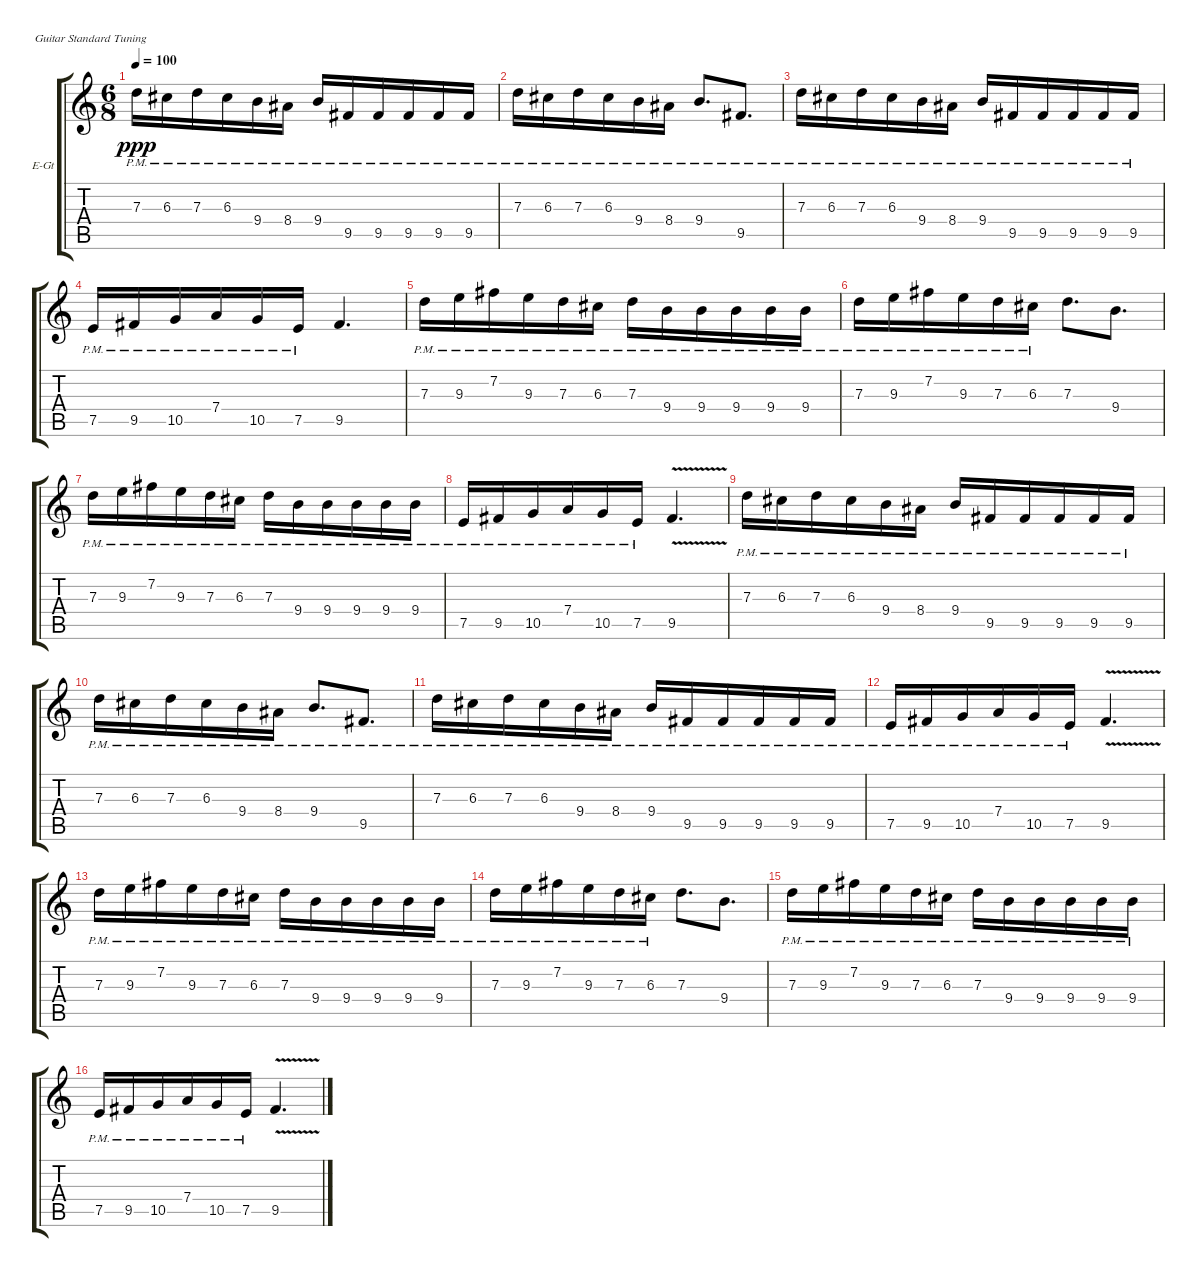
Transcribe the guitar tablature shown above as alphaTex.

\defaultSystemsLayout 4
\bracketExtendMode groupsimilarinstruments
\firstSystemTrackNameOrientation horizontal
\otherSystemsTrackNameOrientation horizontal
\track ("Extra Guitar" "E-Gt") {instrument distortionguitar}
\staff {score tabs}
\tuning (E4 B3 G3 D3 A2 E2)
\ts (6 8)
\tempo 100
\clef g2
\ks c
7.3{pm}.16{dy ppp} 6.3{pm}.16 7.3{pm}.16 6.3{pm}.16 9.4{pm}.16 8.4{pm}.16 9.4{pm}.16 9.5{pm}.16 9.5{pm}.16 9.5{pm}.16 9.5{pm}.16 9.5{pm}.16 |
7.3{pm}.16 6.3{pm}.16 7.3{pm}.16 6.3{pm}.16 9.4{pm}.16 8.4{pm}.16 9.4{pm}.8{d} 9.5{pm}.8{d} |
7.3{pm}.16 6.3{pm}.16 7.3{pm}.16 6.3{pm}.16 9.4{pm}.16 8.4{pm}.16 9.4{pm}.16 9.5{pm}.16 9.5{pm}.16 9.5{pm}.16 9.5{pm}.16 9.5{pm}.16 |
7.5{pm}.16 9.5{pm}.16 10.5{pm}.16 7.4{pm}.16 10.5{pm}.16 7.5{pm}.16 9.5.4{d} |
7.3{pm}.16 9.3{pm}.16 7.2{pm}.16 9.3{pm}.16 7.3{pm}.16 6.3{pm}.16 7.3{pm}.16 9.4{pm}.16 9.4{pm}.16 9.4{pm}.16 9.4{pm}.16 9.4{pm}.16 |
7.3{pm}.16 9.3{pm}.16 7.2{pm}.16 9.3{pm}.16 7.3{pm}.16 6.3{pm}.16 7.3.8{d} 9.4.8{d} |
7.3{pm}.16 9.3{pm}.16 7.2{pm}.16 9.3{pm}.16 7.3{pm}.16 6.3{pm}.16 7.3{pm}.16 9.4{pm}.16 9.4{pm}.16 9.4{pm}.16 9.4{pm}.16 9.4{pm}.16 |
7.5{pm}.16 9.5{pm}.16 10.5{pm}.16 7.4{pm}.16 10.5{pm}.16 7.5{pm}.16 9.5{v}.4{d} |
7.3{pm}.16 6.3{pm}.16 7.3{pm}.16 6.3{pm}.16 9.4{pm}.16 8.4{pm}.16 9.4{pm}.16 9.5{pm}.16 9.5{pm}.16 9.5{pm}.16 9.5{pm}.16 9.5{pm}.16 |
7.3{pm}.16 6.3{pm}.16 7.3{pm}.16 6.3{pm}.16 9.4{pm}.16 8.4{pm}.16 9.4{pm}.8{d} 9.5{pm}.8{d} |
7.3{pm}.16 6.3{pm}.16 7.3{pm}.16 6.3{pm}.16 9.4{pm}.16 8.4{pm}.16 9.4{pm}.16 9.5{pm}.16 9.5{pm}.16 9.5{pm}.16 9.5{pm}.16 9.5{pm}.16 |
7.5{pm}.16 9.5{pm}.16 10.5{pm}.16 7.4{pm}.16 10.5{pm}.16 7.5{pm}.16 9.5{v}.4{d} |
7.3{pm}.16 9.3{pm}.16 7.2{pm}.16 9.3{pm}.16 7.3{pm}.16 6.3{pm}.16 7.3{pm}.16 9.4{pm}.16 9.4{pm}.16 9.4{pm}.16 9.4{pm}.16 9.4{pm}.16 |
7.3{pm}.16 9.3{pm}.16 7.2{pm}.16 9.3{pm}.16 7.3{pm}.16 6.3{pm}.16 7.3.8{d} 9.4.8{d} |
7.3{pm}.16 9.3{pm}.16 7.2{pm}.16 9.3{pm}.16 7.3{pm}.16 6.3{pm}.16 7.3{pm}.16 9.4{pm}.16 9.4{pm}.16 9.4{pm}.16 9.4{pm}.16 9.4{pm}.16 |
7.5{pm}.16 9.5{pm}.16 10.5{pm}.16 7.4{pm}.16 10.5{pm}.16 7.5{pm}.16 9.5{v}.4{d}
